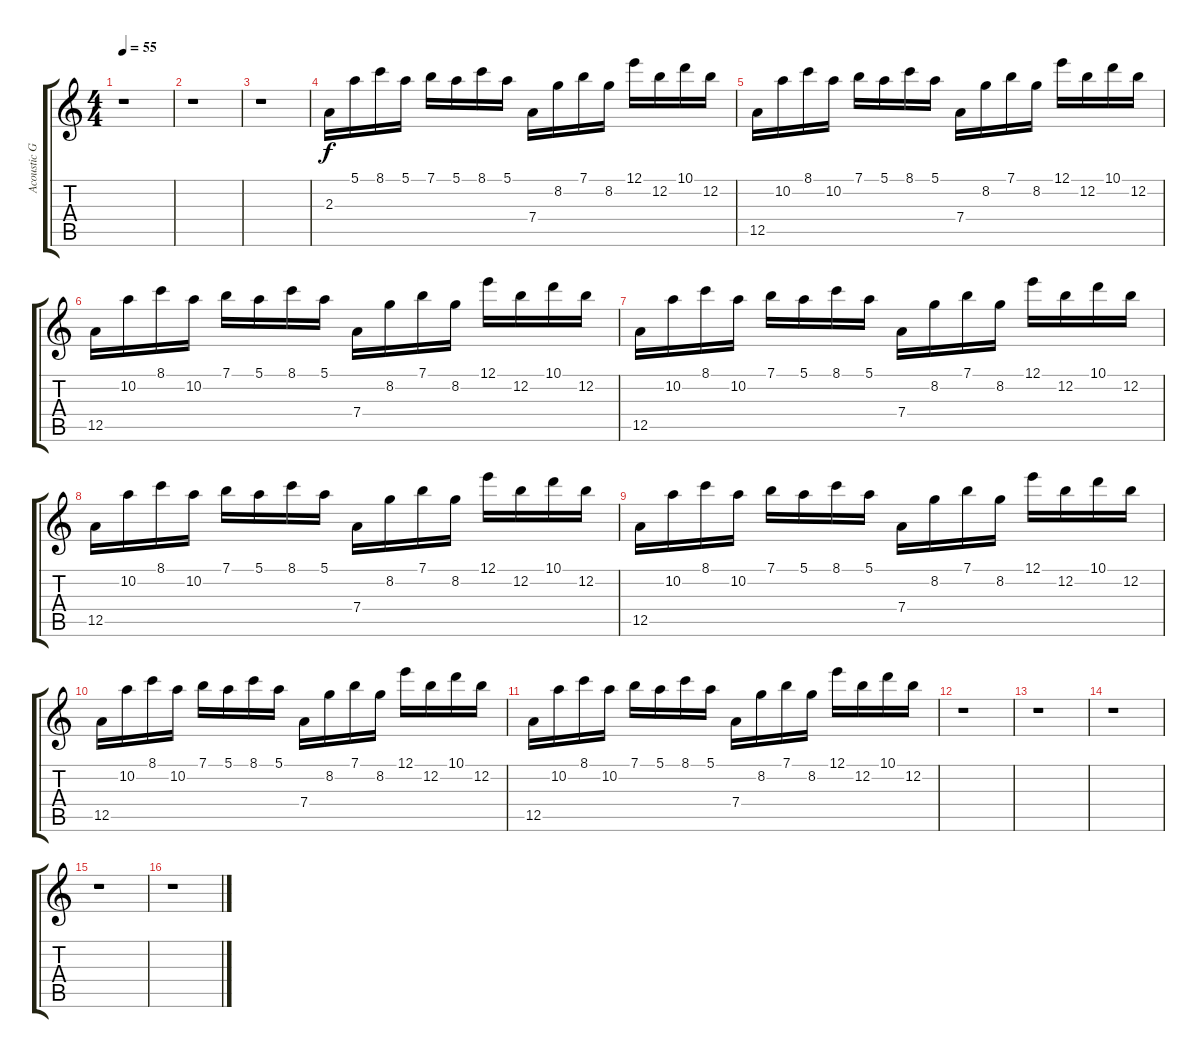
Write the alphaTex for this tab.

\track ("Acoustic Guitar" "Acoustic G") {instrument acousticguitarnylon}
\staff {score tabs}
\tuning (E4 B3 G3 D3 A2 E2) {hide}
\ts (4 4)
\tempo 55
\clef g2
\ks c
r.1{dy f} |
r.1 |
r.1 |
2.3.16 5.1.16 8.1.16 5.1.16 7.1.16 5.1.16 8.1.16 5.1.16 7.4.16 8.2.16 7.1.16 8.2.16 12.1.16 12.2.16 10.1.16 12.2.16 |
12.5.16 10.2.16 8.1.16 10.2.16 7.1.16 5.1.16 8.1.16 5.1.16 7.4.16 8.2.16 7.1.16 8.2.16 12.1.16 12.2.16 10.1.16 12.2.16 |
12.5.16 10.2.16 8.1.16 10.2.16 7.1.16 5.1.16 8.1.16 5.1.16 7.4.16 8.2.16 7.1.16 8.2.16 12.1.16 12.2.16 10.1.16 12.2.16 |
12.5.16 10.2.16 8.1.16 10.2.16 7.1.16 5.1.16 8.1.16 5.1.16 7.4.16 8.2.16 7.1.16 8.2.16 12.1.16 12.2.16 10.1.16 12.2.16 |
12.5.16 10.2.16 8.1.16 10.2.16 7.1.16 5.1.16 8.1.16 5.1.16 7.4.16 8.2.16 7.1.16 8.2.16 12.1.16 12.2.16 10.1.16 12.2.16 |
12.5.16 10.2.16 8.1.16 10.2.16 7.1.16 5.1.16 8.1.16 5.1.16 7.4.16 8.2.16 7.1.16 8.2.16 12.1.16 12.2.16 10.1.16 12.2.16 |
12.5.16 10.2.16 8.1.16 10.2.16 7.1.16 5.1.16 8.1.16 5.1.16 7.4.16 8.2.16 7.1.16 8.2.16 12.1.16 12.2.16 10.1.16 12.2.16 |
12.5.16 10.2.16 8.1.16 10.2.16 7.1.16 5.1.16 8.1.16 5.1.16 7.4.16 8.2.16 7.1.16 8.2.16 12.1.16 12.2.16 10.1.16 12.2.16 |
r.1 |
r.1 |
r.1 |
r.1 |
r.1
